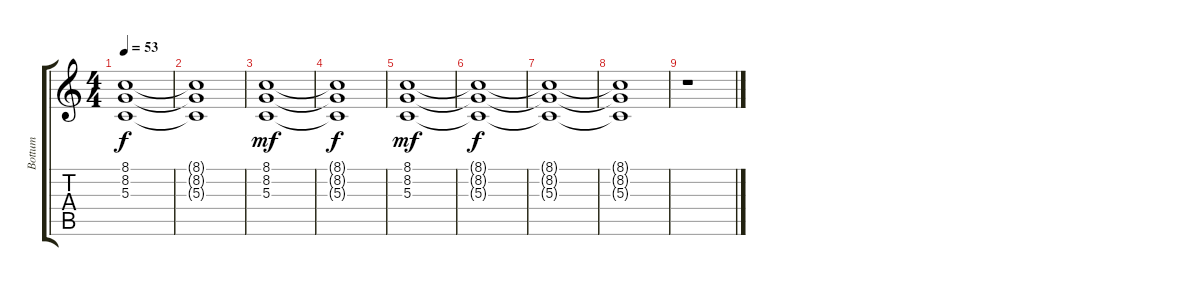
\track ("Bottum" "Bottum") {instrument stringensemble1}
\staff {score tabs}
\tuning (E4 B3 G3 D3 A2 E2) {hide}
\ts (4 4)
\tempo 53
\clef g2
\ks c
(8.1{t} 8.2{t} 5.3{t}).1{dy f} |
(8.1{t} 8.2{t} 5.3{t}).1 |
(8.1 8.2 5.3).1{dy mf} |
(8.1{t} 8.2{t} 5.3{t}).1{dy f} |
(8.1 8.2 5.3).1{dy mf} |
(8.1{t} 8.2{t} 5.3{t}).1{dy f} |
(8.1{t} 8.2{t} 5.3{t}).1 |
(8.1{t} 8.2{t} 5.3{t}).1 |
r.1
